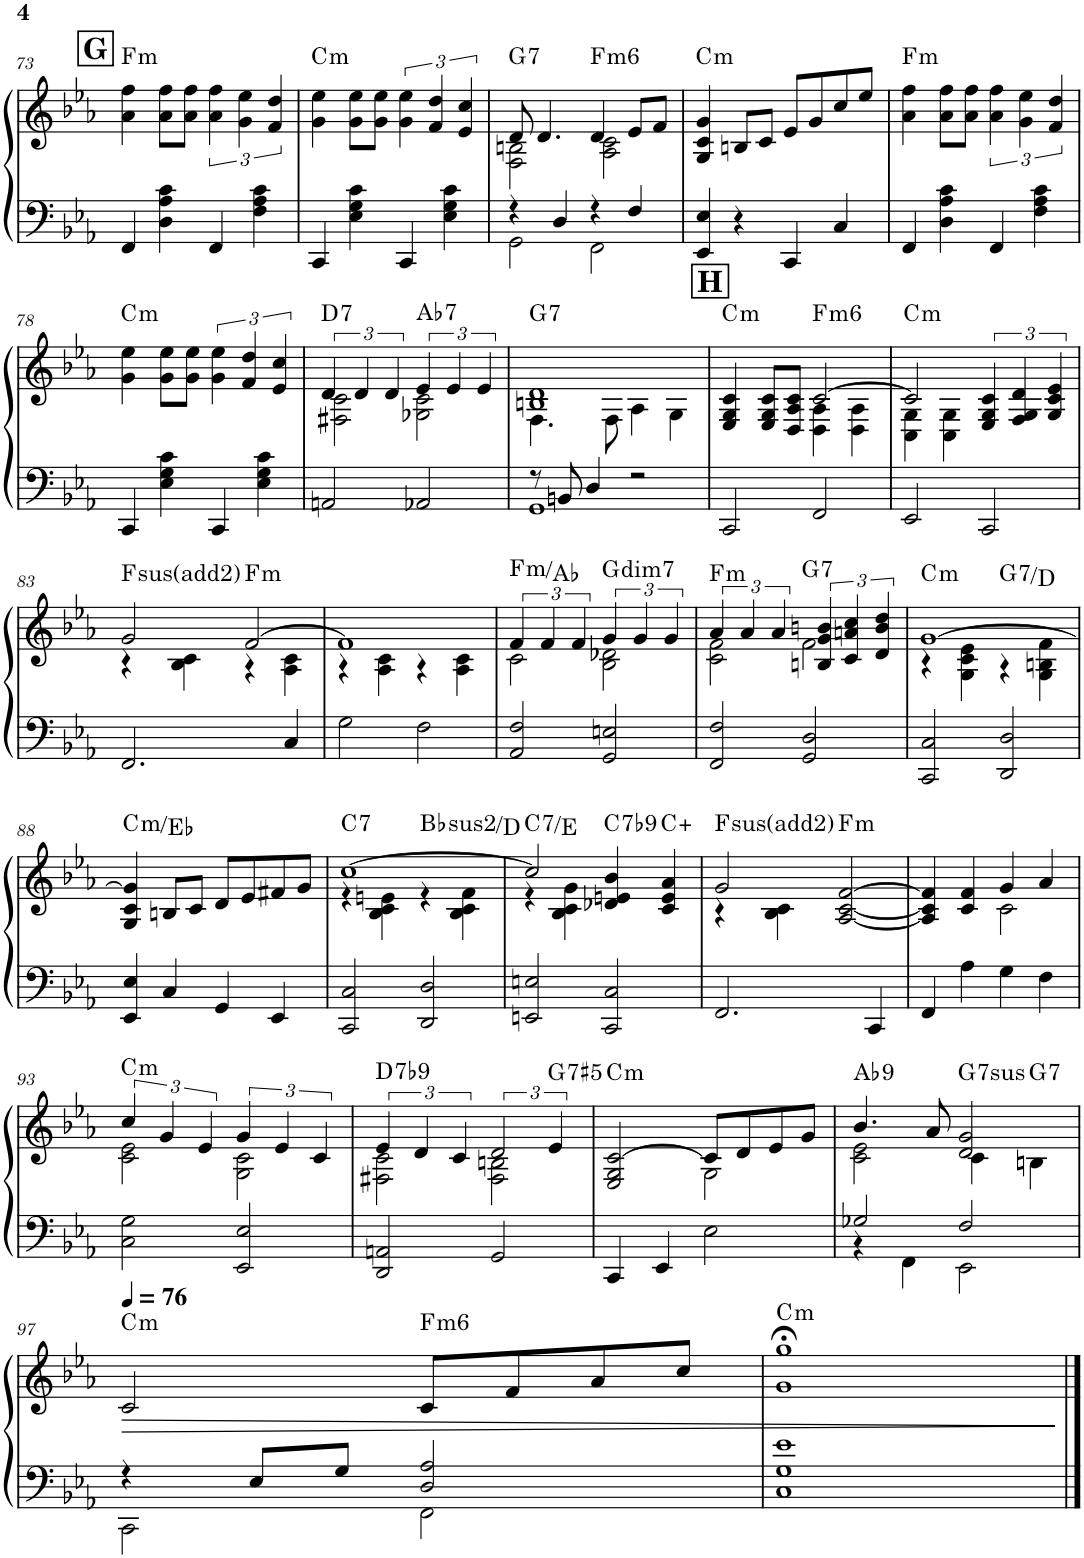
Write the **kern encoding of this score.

**kern	**kern	**harte
*part1	*part1	*part1
*staff2	*staff1	*
*I"Accordion	*	*
*I'Acc.	*	*
*clefF4	*clefG2	*
*k[b-e-a-]	*k[b-e-a-]	*
*M4/4	*M4/4	*
=72	=72	=72
!	!	!LO:H:kt=m
4EE-/	4C/ 4G/ 4c/]	C:min
4r	8Bn/L	.
.	8c/J	.
4CC/	8e-/L	.
.	8g/	.
4C/	8cc/	.
.	8ee-/J	.
!!LO:PB:g=z
!!LO:REH:place=s1:a:B:cj:fs=14:t=G
=73	=73	=73
!	!	!LO:H:kt=m
4FF/	4a-\ 4ff\	F:min
4D\ 4A-\ 4c\	8a-\ 8ff\L	.
.	8a-\ 8ff\J	.
4FF/	6a-\ 6ff\	.
.	6g\ 6ee-\	.
4F\ 4A-\ 4c\	.	.
.	6f/ 6dd/	.
=74	=74	=74
!	!	!LO:H:kt=m
4CC/	4g\ 4ee-\	C:min
4E-\ 4G\ 4c\	8g\ 8ee-\L	.
.	8g\ 8ee-\J	.
4CC/	6g\ 6ee-\	.
.	6f/ 6dd/	.
4E-\ 4G\ 4c\	.	.
.	6e-/ 6cc/	.
=75	=75	=75
*^	*^	*
!	!	!	!	!LO:H:kt=7
4r	2GG\	8d/	2F\ 2Bn\	G:7
.	.	4.d/	.	.
4D/	.	.	.	.
!	!	!	!	!LO:H:kt=m6
4r	2FF\	4d/	2A-\ 2c\	F:min6
4F/	.	8e-/L	.	.
.	.	8f/J	.	.
*v	*v	*	*	*
*	*v	*v	*
=76	=76	=76
!	!	!LO:H:kt=m
4EE-/ 4E-/	4G/ 4c/ 4g/	C:min
4r	8Bn/L	.
.	8c/J	.
4CC/	8e-/L	.
.	8g/	.
4C/	8cc/	.
.	8ee-/J	.
=77	=77	=77
!	!	!LO:H:kt=m
4FF/	4a-\ 4ff\	F:min
4D\ 4A-\ 4c\	8a-\ 8ff\L	.
.	8a-\ 8ff\J	.
4FF/	6a-\ 6ff\	.
.	6g\ 6ee-\	.
4F\ 4A-\ 4c\	.	.
.	6f/ 6dd/	.
!!LO:LB:g=z
=78	=78	=78
!	!	!LO:H:kt=m
4CC/	4g\ 4ee-\	C:min
4E-\ 4G\ 4c\	8g\ 8ee-\L	.
.	8g\ 8ee-\J	.
4CC/	6g\ 6ee-\	.
.	6f/ 6dd/	.
4E-\ 4G\ 4c\	.	.
.	6e-/ 6cc/	.
=79	=79	=79
*	*^	*
!	!	!	!LO:H:kt=7
2AAn/	6d/	2F#X\ 2c\	D:7
.	6d/	.	.
.	6d/	.	.
!	!	!	!LO:H:kt=7
2AA-X/	6e-/	2G-X\ 2c\	Ab:7
.	6e-/	.	.
.	6e-/	.	.
=80	=80	=80	=80
*^	*	*	*
!	!	!	!	!LO:H:kt=7
8r	1GG	1Bn 1d	4.F\	G:7
8BBn/	.	.	.	.
4D/	.	.	.	.
.	.	.	8F\	.
2r	.	.	4A-\	.
.	.	.	4G\	.
*v	*v	*	*	*
!!LO:REH:place=s1:a:B:cj:fs=14:t=H	!!
=81	=81	=81	=81
!	!	!	!LO:H:kt=m
2CC/	4E-/ 4G/ 4c/	2ryy	C:min
.	8E-/ 8G/ 8c/L	.	.
.	8D/ 8A-/ 8c/J	.	.
!	!	!	!LO:H:kt=m6
2FF/	[2c/	4D\ 4A-\	F:min6
.	.	4D\ 4A-\	.
=82	=82	=82	=82
!	!	!	!LO:H:kt=m
2EE-/	2c/]	4C\ 4G\	C:min
.	.	4C\ 4G\	.
2CC/	6E-/ 6G/ 6c/	2ryy	.
.	6F/ 6G/ 6d/	.	.
.	6G/ 6c/ 6e-/	.	.
!!LO:LB:g=z	!!
=83	=83	=83	=83
!	!	!	!LO:H:kt=2
2.FF/	2g/	4r	F:maj
.	.	4B-\ 4c\	.
!	!	!	!LO:H:kt=m
.	[2f/	4r	F:min
4C/	.	4A-\ 4c\	.
=84	=84	=84	=84
2G\	1f]	4r	.
.	.	4A-\ 4c\	.
2F\	.	4r	.
.	.	4A-\ 4c\	.
=85	=85	=85	=85
!	!	!	!LO:H:kt=m
2AA-/ 2F/	6f/	2c\	F:min/b3
.	6f/	.	.
.	6f/	.	.
!	!	!	!LO:H:kt=dim7
2GG/ 2En/	6g/	2B-\ 2d-X\	G:dim7
.	6g/	.	.
.	6g/	.	.
=86	=86	=86	=86
!	!	!	!LO:H:kt=m
2FF/ 2F/	6a-/	2c\ 2f\	F:min
.	6a-/	.	.
.	6a-/	.	.
!	!	!	!LO:H:kt=7
2GG/ 2D/	6Bn/ 6g/ 6bn/	2f\	G:7
.	6c/ 6an/ 6cc/	.	.
.	6d/ 6b/ 6dd/	.	.
=87	=87	=87	=87
!	!	!	!LO:H:kt=m
2CC/ 2C/	[1g	4r	C:min
.	.	4G\ 4c\ 4e-\	.
!	!	!	!LO:H:kt=7
2DD/ 2D/	.	4r	G:7/5
.	.	4G\ 4Bn\ 4f\	.
!!LO:LB:g=z
=88	=88	=88	=88
!	!	!	!LO:H:kt=m
*	*v	*v	*
4EE-/ 4E-/	4G/ 4c/ 4g/]	C:min/b3
4C/	8Bn/L	.
.	8c/J	.
4GG/	8d/L	.
.	8e-/	.
4EE-/	8f#X/	.
.	8g/J	.
=89	=89	=89
*	*^	*
!	!	!	!LO:H:kt=7
2CC/ 2C/	[1cc	4r	C:7
.	.	4B-\ 4c\ 4en\	.
!	!	!	!LO:H:kt=2
2DD/ 2D/	.	4r	Bb:(1,2,5)/3
.	.	4B-\ 4c\ 4f\	.
=90	=90	=90	=90
!	!	!	!LO:H:kt=7
2EEn/ 2En/	2cc/]	4r	C:7/3
.	.	4B-\ 4c\ 4g\	.
!	!	!	!LO:H:kt=7
2CC/ 2C/	4d-X/ 4en/ 4b-/	2ryy	C:7(b9)
.	4c/ 4e/ 4a-/	.	C:aug
=91	=91	=91	=91
!	!	!	!LO:H:kt=2
2.FF/	2g/	4r	F:maj
.	.	4B-\ 4c\	.
!	!	!	!LO:H:kt=m
.	[2A-/ [2c/ [2f/	2ryy	F:min
4CC/	.	.	.
=92	=92	=92	=92
4FF/	4A-/] 4c/] 4f/]	2ryy	.
4A-\	4c/ 4f/	.	.
4G\	4g/	2c\	.
4F\	4a-/	.	.
!!LO:LB:g=z	!!
=93	=93	=93	=93
!	!	!	!LO:H:kt=m
2C\ 2G\	6cc/	2c\ 2e-\	C:min
.	6g/	.	.
.	6e-/	.	.
2EE-/ 2E-/	6g/	2G\ 2c\	.
.	6e-/	.	.
.	6c/	.	.
=94	=94	=94	=94
!	!	!	!LO:H:kt=7
2DD/ 2AAn/	6e-/	2F#X\ 2c\	D:7(b9)
.	6d/	.	.
.	6c/	.	.
2GG/	3d/	2F#\ 2Bn\	.
!	!	!	!LO:H:kt=7
.	6e-/	.	G:(3,#5,b7)
=95	=95	=95	=95
!	!	!	!LO:H:kt=m
4CC/	2E-/ 2G/ [2c/	2ryy	C:min
4EE-/	.	.	.
2E-\	8c/L]	2G\	.
.	8d/	.	.
.	8e-/	.	.
.	8g/J	.	.
=96	=96	=96	=96
*^	*	*	*
!	!	!	!	!LO:H:kt=9
2G-X/	4r	4.b-/	2c\ 2e-\	Ab:9
.	4FF\	.	.	.
.	.	8a-/	.	.
!	!	!	!	!LO:H:kt=7sus
2F/	2EE-\	2d/ 2g/	4c\	G:sus4(7)
!	!	!	!	!LO:H:kt=7
.	.	.	4Bn\	G:7
*	*	*v	*v	*
!!LO:LB:g=z
=97	=97	=97	=97
*	*	*MM76	*
*	*	*^	*
!	!	!	!	!LO:H:kt=m
*	*	*v	*v	*
4r	2CC\	2c/	C:min
8E-/L	.	.	.
8G/J	.	.	.
!	!	!	!LO:H:kt=m6
2D/ 2A-/	2FF\	8c/L	F:min6
.	.	8f/	.
.	.	8a-/	.
.	.	8cc/J	.
*v	*v	*	*
=	=	=
*-	*-	*-
